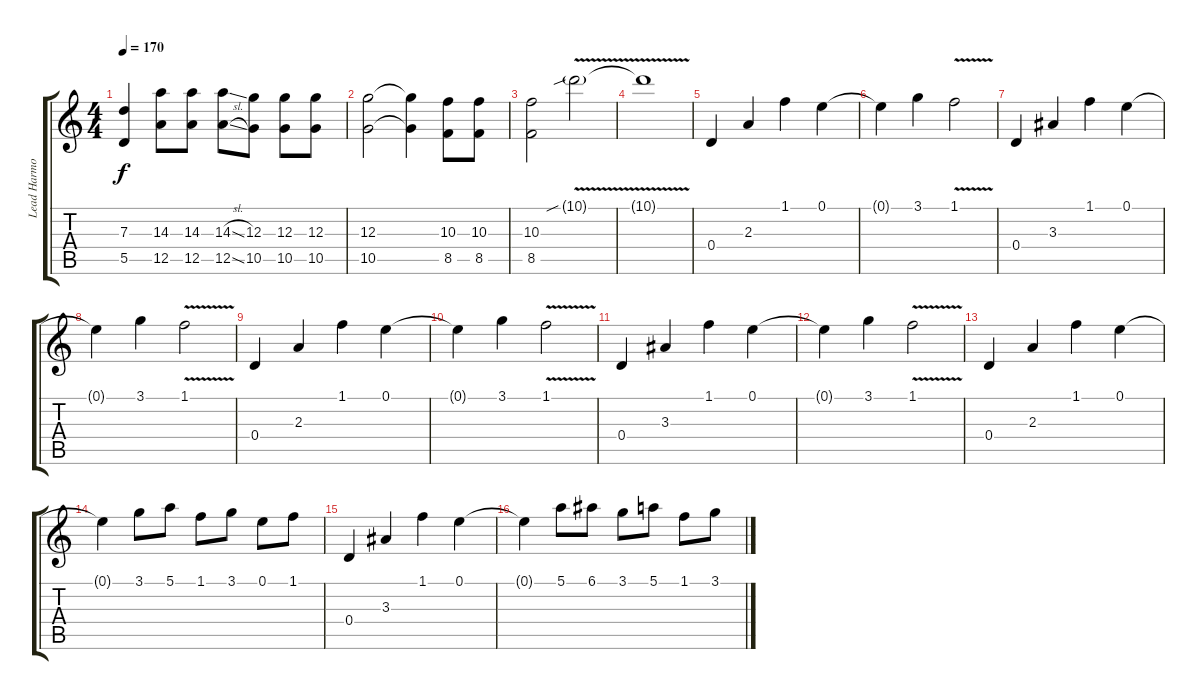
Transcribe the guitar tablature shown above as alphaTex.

\track ("Lead Harmony" "Lead Harmo") {instrument overdrivenguitar}
\staff {score tabs}
\tuning (E4 B3 G3 D3 A2 D2) {hide}
\ts (4 4)
\tempo 170
\clef g2
\ks c
(7.3{t} 5.5{t}).4{dy f} (14.3 12.5).8 (14.3 12.5).8 (14.3{sl} 12.5{sl}).8 (12.3 10.5).8 (12.3 10.5).8 (12.3 10.5).8 |
(12.3 10.5).2 (12.3{t} 10.5{t}).4 (10.3 8.5).8 (10.3 8.5).8 |
(10.3 8.5).2 10.1{v sib g}.2 |
10.1{t}.1 |
0.4.4 2.3.4 1.1.4 0.1.4 |
0.1{t}.4 3.1.4 1.1{v}.2 |
0.4.4 3.3.4 1.1.4 0.1.4 |
0.1{t}.4 3.1.4 1.1{v}.2 |
0.4.4 2.3.4 1.1.4 0.1.4 |
0.1{t}.4 3.1.4 1.1{v}.2 |
0.4.4 3.3.4 1.1.4 0.1.4 |
0.1{t}.4 3.1.4 1.1{v}.2 |
0.4.4 2.3.4 1.1.4 0.1.4 |
0.1{t}.4 3.1.8 5.1.8 1.1.8 3.1.8 0.1.8 1.1.8 |
0.4.4 3.3.4 1.1.4 0.1.4 |
0.1{t}.4 5.1.8 6.1.8 3.1.8 5.1.8 1.1.8 3.1.8
